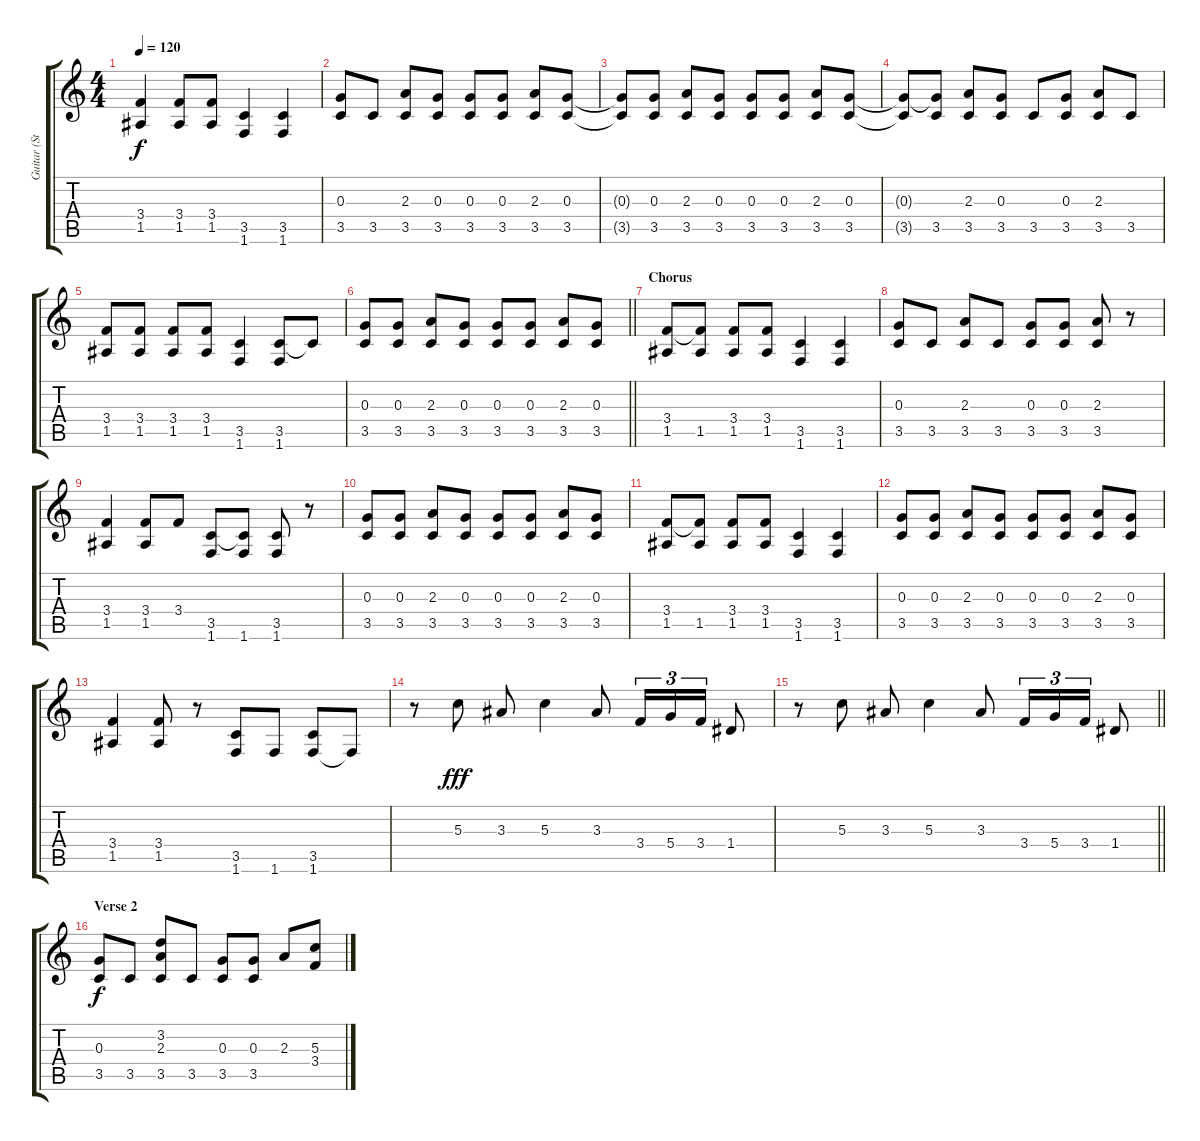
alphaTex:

\track ("Guitar (Steve Miller)" "Guitar (St") {instrument overdrivenguitar}
\staff {score tabs}
\tuning (E4 B3 G3 D3 A2 E2) {hide}
\ts (4 4)
\tempo 120
\clef g2
\ks c
(3.4 1.5).4{dy f} (3.4 1.5).8 (3.4 1.5).8 (3.5 1.6).4 (3.5 1.6).4 |
(0.3 3.5).8 3.5.8 (2.3 3.5).8 (0.3 3.5).8 (0.3 3.5).8 (0.3 3.5).8 (2.3 3.5).8 (0.3 3.5).8 |
(0.3{t} 3.5{t}).8 (0.3 3.5).8 (2.3 3.5).8 (0.3 3.5).8 (0.3 3.5).8 (0.3 3.5).8 (2.3 3.5).8 (0.3 3.5).8 |
(0.3{t} 3.5{t}).8 (0.3{t} 3.5).8 (2.3 3.5).8 (0.3 3.5).8 3.5.8 (0.3 3.5).8 (2.3 3.5).8 3.5.8 |
(3.4 1.5).8 (3.4 1.5).8 (3.4 1.5).8 (3.4 1.5).8 (3.5 1.6).4 (3.5 1.6).8 3.5{t}.8 |
\barLineRight lightlight
(0.3 3.5).8 (0.3 3.5).8 (2.3 3.5).8 (0.3 3.5).8 (0.3 3.5).8 (0.3 3.5).8 (2.3 3.5).8 (0.3 3.5).8 |
\section ("" "Chorus")
(3.4 1.5).8 (3.4{t} 1.5).8 (3.4 1.5).8 (3.4 1.5).8 (3.5 1.6).4 (3.5 1.6).4 |
(0.3 3.5).8 3.5.8 (2.3 3.5).8 3.5.8 (0.3 3.5).8 (0.3 3.5).8 (2.3 3.5).8 r.8 |
(3.4 1.5).4 (3.4 1.5).8 3.4.8 (3.5 1.6).8 (3.5{t} 1.6).8 (3.5 1.6).8 r.8 |
(0.3 3.5).8 (0.3 3.5).8 (2.3 3.5).8 (0.3 3.5).8 (0.3 3.5).8 (0.3 3.5).8 (2.3 3.5).8 (0.3 3.5).8 |
(3.4 1.5).8 (3.4{t} 1.5).8 (3.4 1.5).8 (3.4 1.5).8 (3.5 1.6).4 (3.5 1.6).4 |
(0.3 3.5).8 (0.3 3.5).8 (2.3 3.5).8 (0.3 3.5).8 (0.3 3.5).8 (0.3 3.5).8 (2.3 3.5).8 (0.3 3.5).8 |
(3.4 1.5).4 (3.4 1.5).8 r.8 (3.5 1.6).8 1.6.8 (3.5 1.6).8 1.6{t}.8 |
r.8 5.3.8{dy fff} 3.3.8 5.3.4 3.3.8 3.4.16{tu (3 2)} 5.4.16{tu (3 2)} 3.4.16{tu (3 2)} 1.4.8 |
\barLineRight lightlight
r.8 5.3.8 3.3.8 5.3.4 3.3.8 3.4.16{tu (3 2)} 5.4.16{tu (3 2)} 3.4.16{tu (3 2)} 1.4.8 |
\section ("" "Verse 2")
(0.3 3.5).8{dy f} 3.5.8 (3.2 2.3 3.5).8 3.5.8 (0.3 3.5).8 (0.3 3.5).8 2.3.8 (5.3 3.4).8
